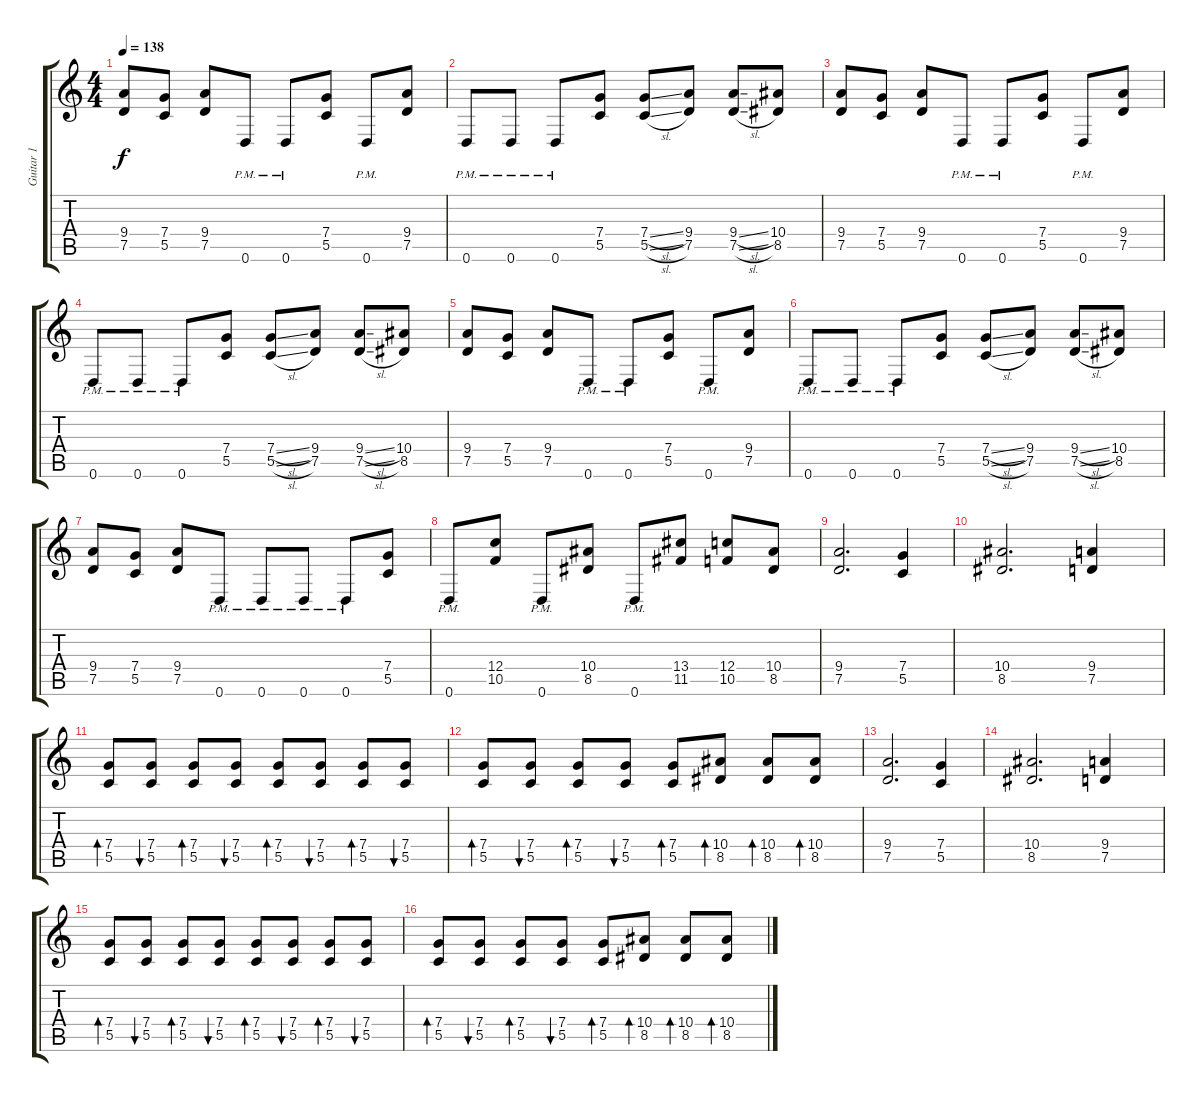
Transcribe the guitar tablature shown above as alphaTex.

\track ("Guitar 1" "Guitar 1") {instrument distortionguitar}
\staff {score tabs}
\tuning (D4 A3 F3 C3 G2 D2) {hide}
\ts (4 4)
\tempo 138
\clef g2
\ks c
(9.4 7.5).8{dy f balance 13} (7.4 5.5).8 (9.4 7.5).8 0.6{pm}.8 0.6{pm}.8 (7.4 5.5).8 0.6{pm}.8 (9.4 7.5).8 |
0.6{pm}.8 0.6{pm}.8 0.6{pm}.8 (7.4 5.5).8 (7.4{sl} 5.5{sl}).8 (9.4 7.5).8 (9.4{sl} 7.5{sl}).8 (10.4 8.5).8 |
(9.4 7.5).8 (7.4 5.5).8 (9.4 7.5).8 0.6{pm}.8 0.6{pm}.8 (7.4 5.5).8 0.6{pm}.8 (9.4 7.5).8 |
0.6{pm}.8 0.6{pm}.8 0.6{pm}.8 (7.4 5.5).8 (7.4{sl} 5.5{sl}).8 (9.4 7.5).8 (9.4{sl} 7.5{sl}).8 (10.4 8.5).8 |
(9.4 7.5).8{balance 13} (7.4 5.5).8 (9.4 7.5).8 0.6{pm}.8 0.6{pm}.8 (7.4 5.5).8 0.6{pm}.8 (9.4 7.5).8 |
0.6{pm}.8 0.6{pm}.8 0.6{pm}.8 (7.4 5.5).8 (7.4{sl} 5.5{sl}).8 (9.4 7.5).8 (9.4{sl} 7.5{sl}).8 (10.4 8.5).8 |
(9.4 7.5).8 (7.4 5.5).8 (9.4 7.5).8 0.6{pm}.8 0.6{pm}.8 0.6{pm}.8 0.6{pm}.8 (7.4 5.5).8 |
0.6{pm}.8 (12.4 10.5).8 0.6{pm}.8 (10.4 8.5).8 0.6{pm}.8 (13.4 11.5).8 (12.4 10.5).8 (10.4 8.5).8 |
(9.4 7.5).2{d} (7.4 5.5).4 |
(10.4 8.5).2{d} (9.4 7.5).4 |
(7.4 5.5).8{bd 60} (7.4 5.5).8{bu 60} (7.4 5.5).8{bd 60} (7.4 5.5).8{bu 60} (7.4 5.5).8{bd 60} (7.4 5.5).8{bu 60} (7.4 5.5).8{bd 60} (7.4 5.5).8{bu 60} |
(7.4 5.5).8{bd 60} (7.4 5.5).8{bu 60} (7.4 5.5).8{bd 60} (7.4 5.5).8{bu 60} (7.4 5.5).8{bd 60} (10.4 8.5).8{bd 60} (10.4 8.5).8{bd 60} (10.4 8.5).8{bd 60} |
(9.4 7.5).2{d} (7.4 5.5).4 |
(10.4 8.5).2{d} (9.4 7.5).4 |
(7.4 5.5).8{bd 60} (7.4 5.5).8{bu 60} (7.4 5.5).8{bd 60} (7.4 5.5).8{bu 60} (7.4 5.5).8{bd 60} (7.4 5.5).8{bu 60} (7.4 5.5).8{bd 60} (7.4 5.5).8{bu 60} |
(7.4 5.5).8{bd 60} (7.4 5.5).8{bu 60} (7.4 5.5).8{bd 60} (7.4 5.5).8{bu 60} (7.4 5.5).8{bd 60} (10.4 8.5).8{bd 60} (10.4 8.5).8{bd 60} (10.4 8.5).8{bd 60}
